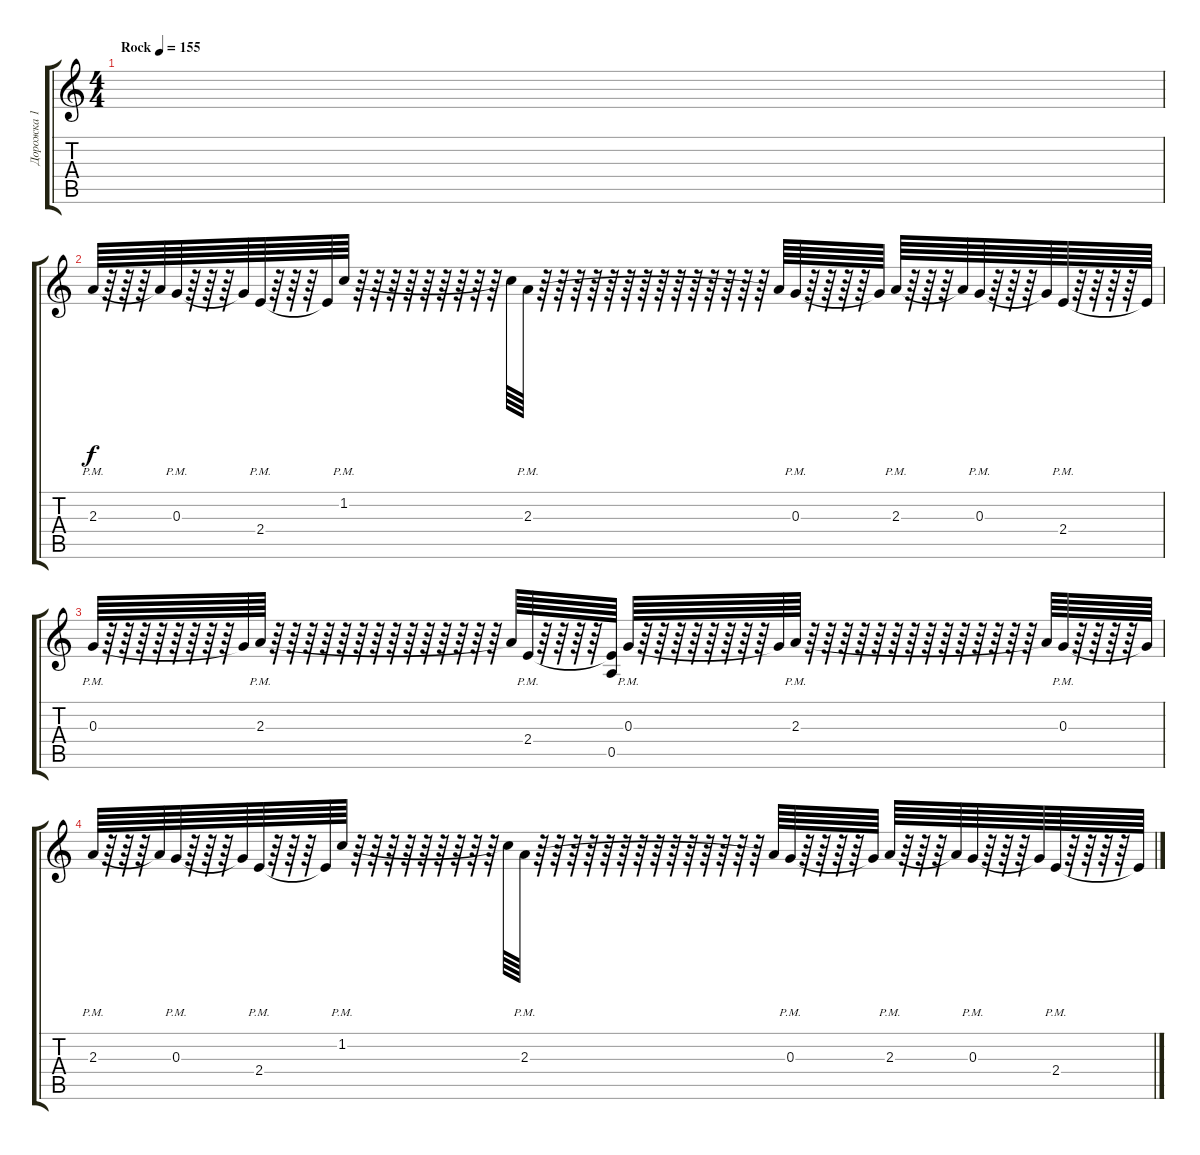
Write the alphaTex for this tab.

\track ("Дорожка 1" "Дорожка 1") {instrument distortionguitar}
\staff {score tabs}
\tuning (E4 B3 G3 D3 A2 E2) {hide}
\ts (4 4)
\tempo (155 "Rock")
\clef g2
\ks c
|
2.3{pm}.64 r.64 r.64 r.64 2.3{t}.64 0.3{pm}.64 r.64 r.64 r.64 0.3{t}.64 2.4{pm}.64 r.64 r.64 r.64 2.4{t}.64 1.2{pm}.64 r.64 r.64 r.64 r.64 r.64 r.64 r.64 r.64 r.64 1.2{t}.64 2.3{pm}.64 r.64 r.64 r.64 r.64 r.64 r.64 r.64 r.64 r.64 r.64 r.64 r.64 r.64 r.64 2.3{t}.64 0.3{pm}.64 r.64 r.64 r.64 r.64 0.3{t}.64 2.3{pm}.64 r.64 r.64 r.64 2.3{t}.64 0.3{pm}.64 r.64 r.64 r.64 0.3{t}.64 2.4{pm}.64 r.64 r.64 r.64 r.64 2.4{t}.64 |
0.3{pm}.64 r.64 r.64 r.64 r.64 r.64 r.64 r.64 r.64 0.3{t}.64 2.3{pm}.64 r.64 r.64 r.64 r.64 r.64 r.64 r.64 r.64 r.64 r.64 r.64 r.64 r.64 r.64 2.3{t}.64 2.4{pm}.64 r.64 r.64 r.64 r.64 (2.4{t} 0.5).64 0.3{pm}.64 r.64 r.64 r.64 r.64 r.64 r.64 r.64 r.64 0.3{t}.64 2.3{pm}.64 r.64 r.64 r.64 r.64 r.64 r.64 r.64 r.64 r.64 r.64 r.64 r.64 r.64 r.64 2.3{t}.64 0.3{pm}.64 r.64 r.64 r.64 r.64 0.3{t}.64 |
2.3{pm}.64 r.64 r.64 r.64 2.3{t}.64 0.3{pm}.64 r.64 r.64 r.64 0.3{t}.64 2.4{pm}.64 r.64 r.64 r.64 2.4{t}.64 1.2{pm}.64 r.64 r.64 r.64 r.64 r.64 r.64 r.64 r.64 r.64 1.2{t}.64 2.3{pm}.64 r.64 r.64 r.64 r.64 r.64 r.64 r.64 r.64 r.64 r.64 r.64 r.64 r.64 r.64 2.3{t}.64 0.3{pm}.64 r.64 r.64 r.64 r.64 0.3{t}.64 2.3{pm}.64 r.64 r.64 r.64 2.3{t}.64 0.3{pm}.64 r.64 r.64 r.64 0.3{t}.64 2.4{pm}.64 r.64 r.64 r.64 r.64 2.4{t}.64
